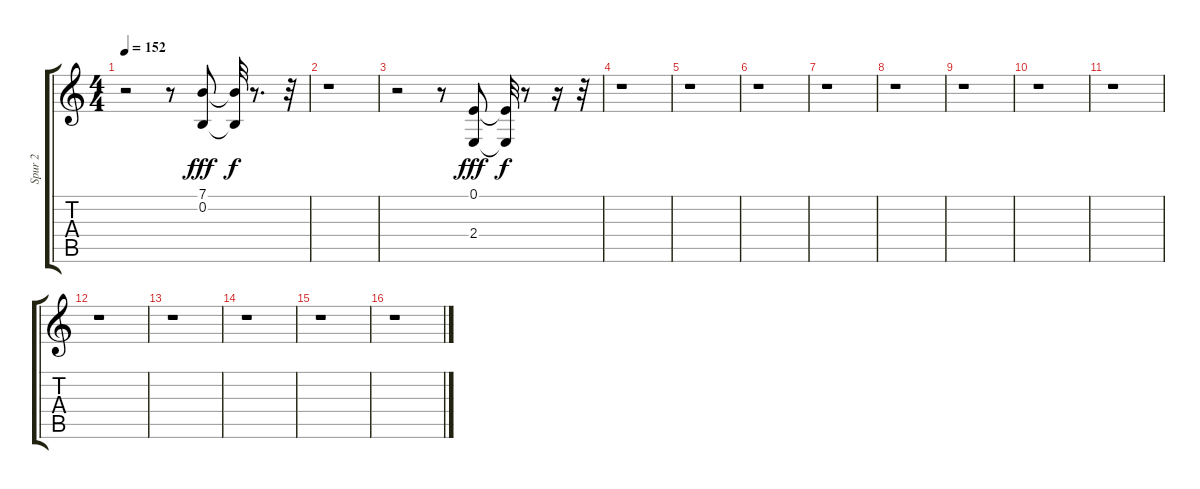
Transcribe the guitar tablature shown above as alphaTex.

\track ("Spur 2" "Spur 2") {instrument lead2sawtooth}
\staff {score tabs}
\tuning (E4 B3 G3 D3 A2 E2) {hide}
\ts (4 4)
\tempo 152
\clef g2
\ks c
r.2{dy f} r.8 (7.1 0.2).8{dy fff} (7.1{t} 0.2{t}).32{dy f} r.8{d} r.32 |
r.1 |
r.2 r.8 (0.1 2.4).8{dy fff} (0.1{t} 2.4{t}).32{dy f} r.8 r.16 r.32 |
r.1 |
r.1 |
r.1 |
r.1 |
r.1 |
r.1 |
r.1 |
r.1 |
r.1 |
r.1 |
r.1 |
r.1 |
r.1
